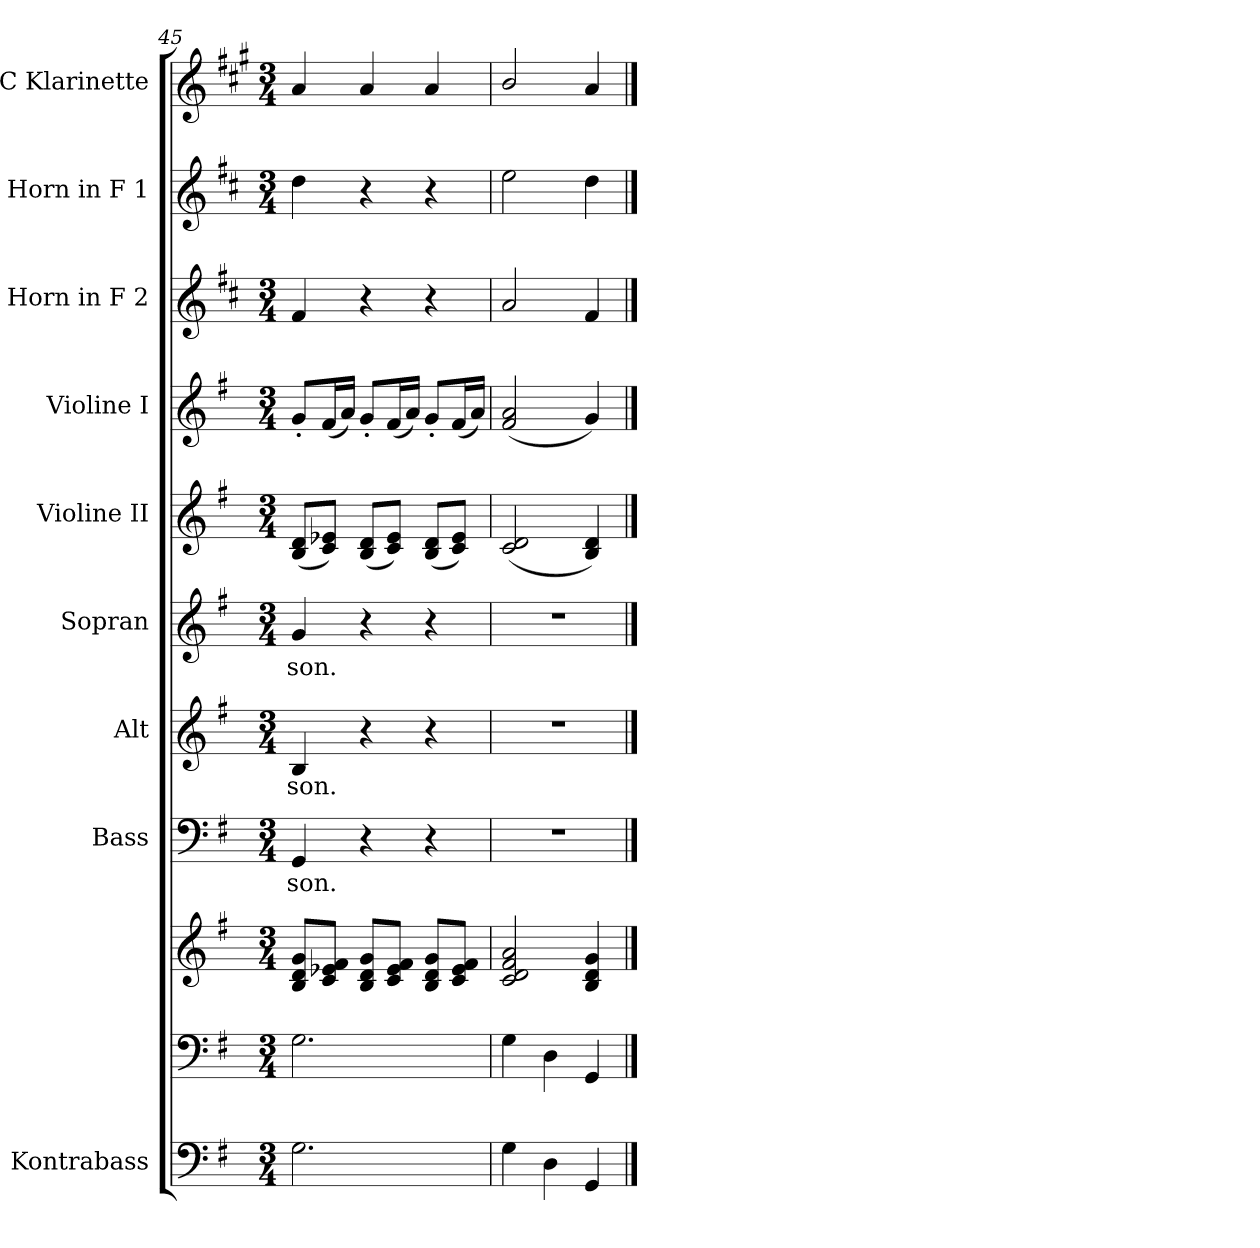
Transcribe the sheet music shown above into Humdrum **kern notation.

**kern	**kern	**kern	**kern	**text	**kern	**text	**kern	**text	**kern	**kern	**kern	**kern	**kern
*part10	*part9	*part9	*part8	*part8	*part7	*part7	*part6	*part6	*part5	*part4	*part3	*part2	*part1
*staff11	*staff10	*staff9	*staff8	*staff8	*staff7	*staff7	*staff6	*staff6	*staff5	*staff4	*staff3	*staff2	*staff1
*I"Kontrabass	*	*	*I"Bass	*	*I"Alt	*	*I"Sopran	*	*I"Violine II	*I"Violine I	*I"Horn in F 2	*I"Horn in F 1	*I"C Klarinette
*I'Kb.	*	*	*I'B.	*	*I'A.	*	*I'S.	*	*I'Vl. II	*I'Vl. I	*	*	*I'Kl.
*clefF4	*clefF4	*clefG2	*clefF4	*	*clefG2	*	*clefG2	*	*clefG2	*clefG2	*clefG2	*clefG2	*clefG2
*ITrd7c12	*	*	*	*	*	*	*	*	*	*	*ITrd4c7	*ITrd4c7	*ITrd1c2
*k[f#]	*k[f#]	*k[f#]	*k[f#]	*	*k[f#]	*	*k[f#]	*	*k[f#]	*k[f#]	*k[f#]	*k[f#]	*k[f#]
*G:	*G:	*G:	*G:	*	*G:	*	*G:	*	*G:	*G:	*G:	*G:	*G:
*M3/4	*M3/4	*M3/4	*M3/4	*	*M3/4	*	*M3/4	*	*M3/4	*M3/4	*M3/4	*M3/4	*M3/4
=45	=45	=45	=45	=45	=45	=45	=45	=45	=45	=45	=45	=45	=45
!	!	!	!	!LO:LY:b	!	!LO:LY:b	!	!LO:LY:b	!	!	!	!	!
2.GG\	2.G\	8B/ 8d/ 8g/L	4GG/	-son.	4B/	-son.	4g/	-son.	(<8B/ 8d/L	8g'</L	4B/	4g\	4g/
.	.	8c/ 8e-X/ 8f#/J	.	.	.	.	.	.	8c/ 8e-X/J)	(<16f#/L	.	.	.
.	.	.	.	.	.	.	.	.	.	16a/JJ)	.	.	.
.	.	8B/ 8d/ 8g/L	4r	.	4r	.	4r	.	(<8B/ 8d/L	8g'</L	4r	4r	4g/
.	.	8c/ 8e-/ 8f#/J	.	.	.	.	.	.	8c/ 8e-/J)	(<16f#/L	.	.	.
.	.	.	.	.	.	.	.	.	.	16a/JJ)	.	.	.
.	.	8B/ 8d/ 8g/L	4r	.	4r	.	4r	.	(<8B/ 8d/L	8g'</L	4r	4r	4g/
.	.	8c/ 8e-/ 8f#/J	.	.	.	.	.	.	8c/ 8e-/J)	(<16f#/L	.	.	.
.	.	.	.	.	.	.	.	.	.	16a/JJ)	.	.	.
=46	=46	=46	=46	=46	=46	=46	=46	=46	=46	=46	=46	=46	=46
4GG\	4G\	2c/ 2d/ 2f#/ 2a/	2.r	.	2.r	.	2.r	.	(<2c/ 2d/	(<2f#/ 2a/	2d/	2a\	2a/
4DD\	4D\	.	.	.	.	.	.	.	.	.	.	.	.
4GGG/	4GG/	4B/ 4d/ 4g/	.	.	.	.	.	.	4B/ 4d/)	4g/)	4B/	4g\	4g/
==	==	==	==	==	==	==	==	==	==	==	==	==	==
*-	*-	*-	*-	*-	*-	*-	*-	*-	*-	*-	*-	*-	*-
